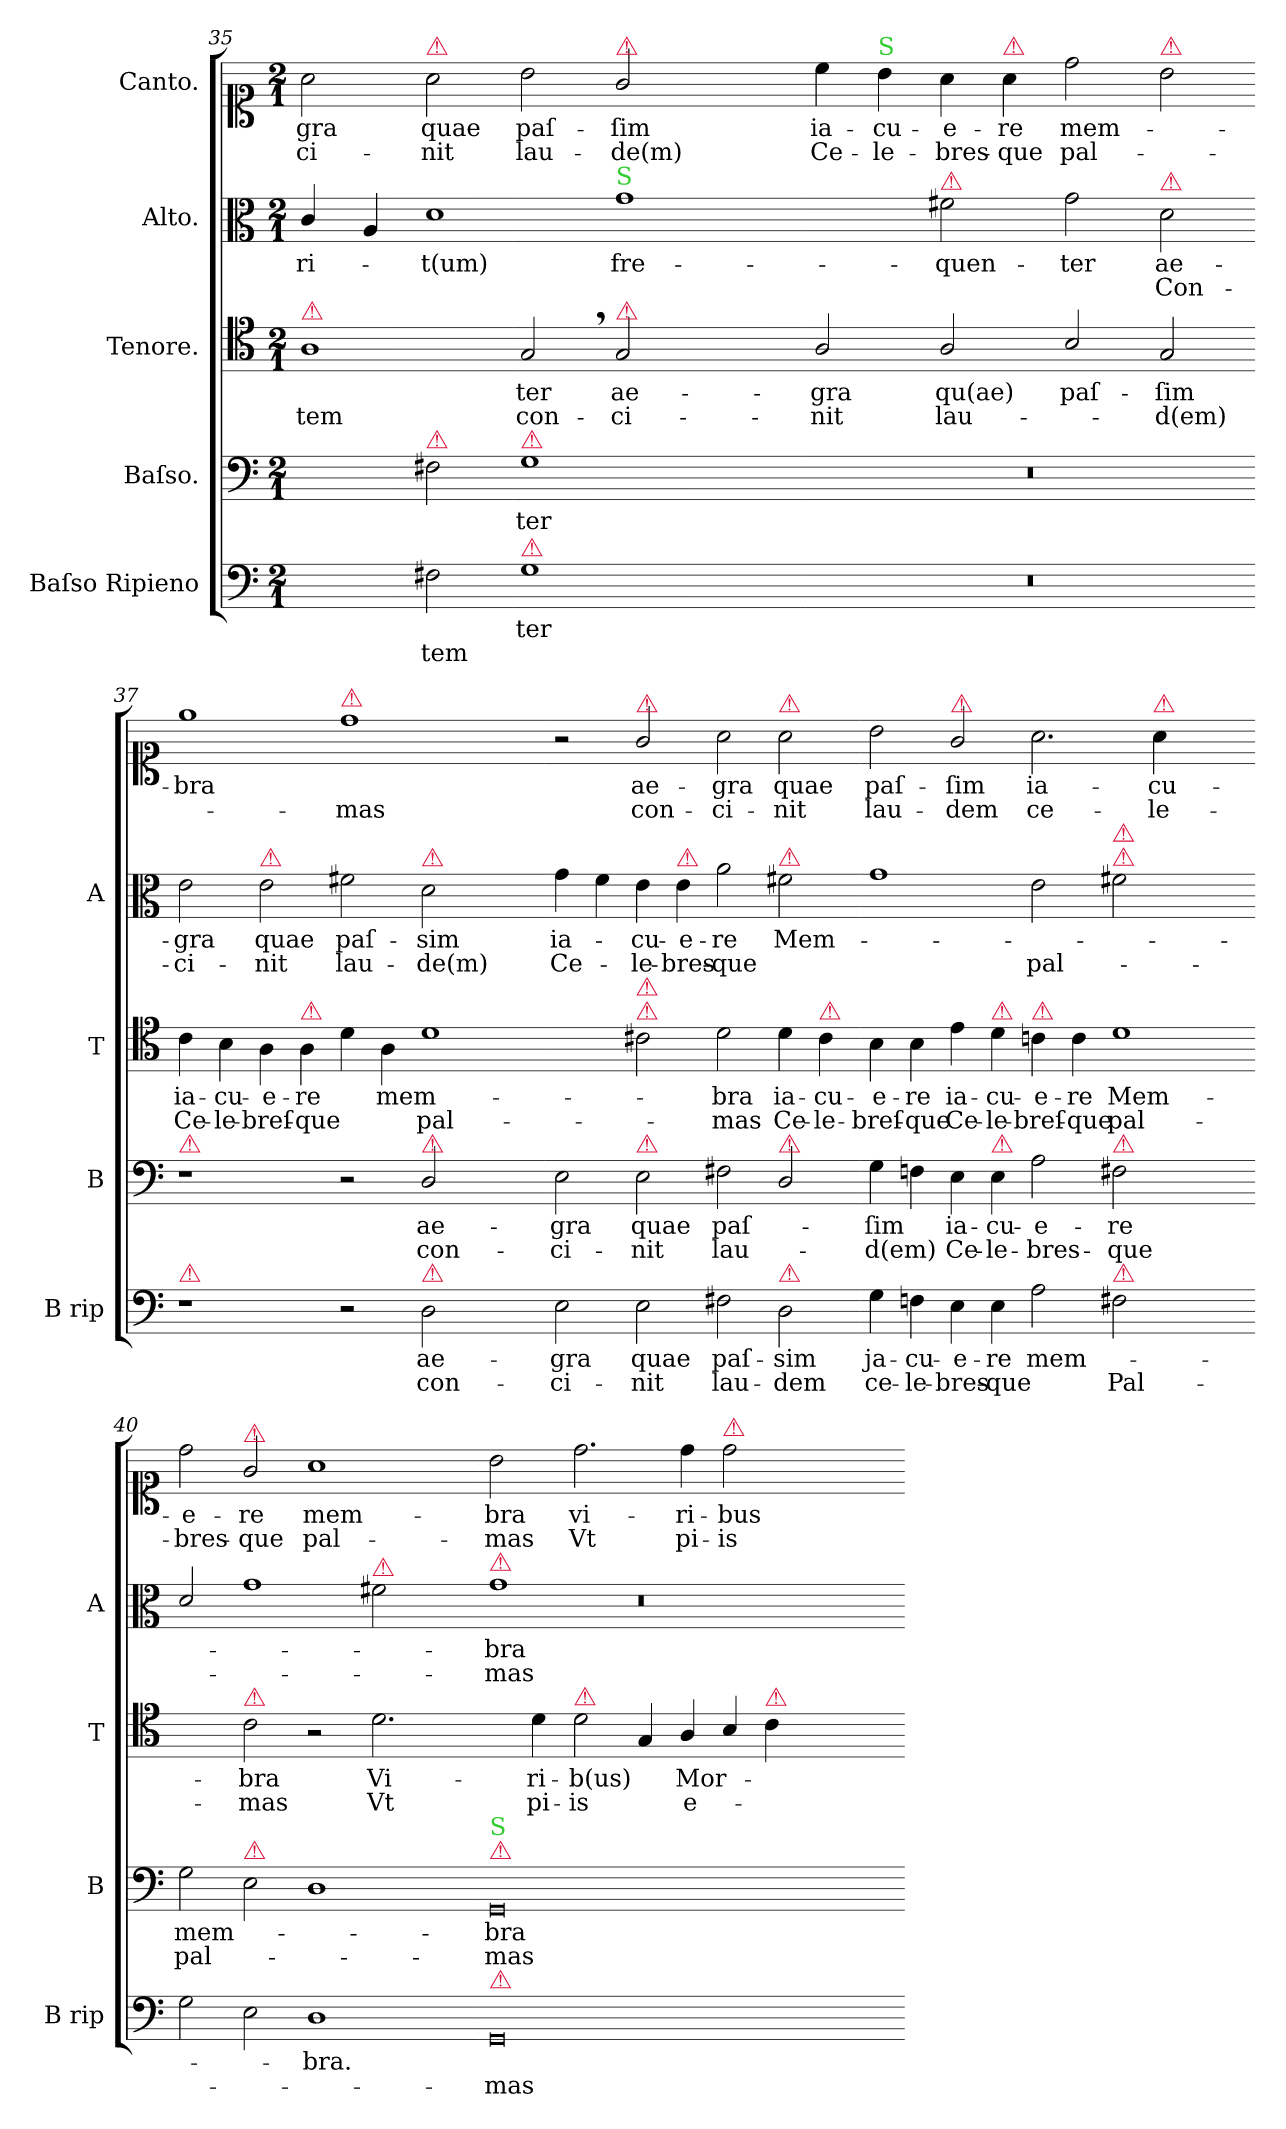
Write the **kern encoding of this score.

**kern	**text	**text	**kern	**text	**text	**kern	**text	**text	**kern	**text	**text	**kern	**text	**text
*part5	*part5	*part5	*part4	*part4	*part4	*part3	*part3	*part3	*part2	*part2	*part2	*part1	*part1	*part1
*staff5	*staff5	*staff5	*staff4	*staff4	*staff4	*staff3	*staff3	*staff3	*staff2	*staff2	*staff2	*staff1	*staff1	*staff1
*I"Baſso Ripieno	*	*	*I"Baſso.	*	*	*I"Tenore.	*	*	*I"Alto.	*	*	*I"Canto.	*	*
*I'B rip	*	*	*I'B	*	*	*I'T	*	*	*I'A	*	*	*	*	*
*clefF4	*	*	*clefF4	*	*	*clefC4	*	*	*clefC3	*	*	*clefC1	*	*
*k[]	*	*	*k[]	*	*	*k[]	*	*	*k[]	*	*	*k[]	*	*
*M2/1	*	*	*M2/1	*	*	*M2/1	*	*	*M2/1	*	*	*M2/1	*	*
=35	=35	=35	=35	=35	=35	=35	=35	=35	=35	=35	=35	=35	=35	=35
!	!	!	!	!	!	!LO:TX:a:color=crimson:t=⚠	!	!	!	!	!	!	!	!
2ryy	.	.	2ryy	.	.	1A	.	-tem	4c/	-ri-	.	2a\	-gra	-ci-
.	.	.	.	.	.	.	.	.	4A/	.	.	.	.	.
!	!	!	!	!	!	!	!	!	!	!	!	!LO:TX:a:color=crimson:t=⚠	!	!
!	!	!	!LO:TX:a:color=crimson:t=⚠	!	!	!	!	!	!	!	!	!	!	!
2F#X\	.	-tem	2F#X\	.	.	.	.	.	1d	-t(um)	.	2a\	quae	-nit
!	!	!	!LO:TX:a:color=crimson:t=⚠	!	!	!	!	!	!	!	!	!	!	!
!LO:TX:a:color=crimson:t=⚠	!	!	!	!	!	!	!	!	!	!	!	!	!	!
1G	-ter	.	1G	-ter	.	2G,</	-ter	con-	.	.	.	2b\	paſ-	lau-
!	!	!	!	!	!	!	!	!	!	!	!	!LO:TX:a:color=crimson:t=⚠	!	!
!	!	!	!	!	!	!	!	!	!LO:TX:a:color=limegreen:t=S	!	!	!	!	!
!	!	!	!	!	!	!LO:TX:a:color=crimson:t=⚠	!	!	!	!	!	!	!	!
.	.	.	.	.	.	2G/	ae-	-ci-	1g\	fre-	.	2g/	-ſim	-de(m)
2ryy	.	.	2ryy	.	.	2ryy	.	.	.	.	.	2ryy	.	.
=36-	=36-	=36-	=36-	=36-	=36-	=36-	=36-	=36-	=36-	=36-	=36-	=36-	=36-	=36-
0r	.	.	0r	.	.	2A/	-gra	-nit	2ryy	.	.	4cc\	ia-	Ce-
!	!	!	!	!	!	!	!	!	!	!	!	!LO:TX:a:color=limegreen:t=S	!	!
.	.	.	.	.	.	.	.	.	.	.	.	4b\	-cu-	-le-
!	!	!	!	!	!	!	!	!	!LO:TX:a:color=crimson:t=⚠	!	!	!	!	!
.	.	.	.	.	.	2A/	qu(ae)	lau-	2f#X\	-quen-	.	4a\	-e-	-bres-
!	!	!	!	!	!	!	!	!	!	!	!	!LO:TX:a:color=crimson:t=⚠	!	!
.	.	.	.	.	.	.	.	.	.	.	.	4a\	-re	-que
.	.	.	.	.	.	2B/	paſ-	.	2g\	-ter	.	2dd\	mem-	pal-
!	!	!	!	!	!	!	!	!	!	!	!	!LO:TX:a:color=crimson:t=⚠	!	!
!	!	!	!	!	!	!	!	!	!LO:TX:a:color=crimson:t=⚠	!	!	!	!	!
.	.	.	.	.	.	2G/	-ſim	-d(em)	2d\	ae-	Con-	2b\	.	.
=37-	=37-	=37-	=37-	=37-	=37-	=37-	=37-	=37-	=37-	=37-	=37-	=37-	=37-	=37-
!	!	!	!LO:TX:a:color=crimson:t=⚠	!	!	!	!	!	!	!	!	!	!	!
!LO:TX:a:color=crimson:t=⚠	!	!	!	!	!	!	!	!	!	!	!	!	!	!
1r	.	.	1r	.	.	4c\	ia-	Ce-	2e\	-gra	-ci-	1ee	-bra	.
.	.	.	.	.	.	4B\	-cu-	-le-	.	.	.	.	.	.
!	!	!	!	!	!	!	!	!	!LO:TX:a:color=crimson:t=⚠	!	!	!	!	!
.	.	.	.	.	.	4A\	-e-	-breſ-	2e\	quae	-nit	.	.	.
!	!	!	!	!	!	!LO:TX:a:color=crimson:t=⚠	!	!	!	!	!	!	!	!
.	.	.	.	.	.	4A\	-re	-que	.	.	.	.	.	.
!	!	!	!	!	!	!	!	!	!	!	!	!LO:TX:a:color=crimson:t=⚠	!	!
2r	.	.	2r	.	.	4d\	.	.	2f#X\	paſ-	lau-	1dd	.	-mas
.	.	.	.	.	.	4A\	mem-	.	.	.	.	.	.	.
!	!	!	!	!	!	!	!	!	!LO:TX:a:color=crimson:t=⚠	!	!	!	!	!
!	!	!	!LO:TX:a:color=crimson:t=⚠	!	!	!	!	!	!	!	!	!	!	!
!LO:TX:a:color=crimson:t=⚠	!	!	!	!	!	!	!	!	!	!	!	!	!	!
2D\	ae-	con-	2D/	ae-	con-	1d\	.	pal-	2d\	-sim	-de(m)	.	.	.
2ryy	.	.	2ryy	.	.	.	.	.	2ryy	.	.	2ryy	.	.
=38-	=38-	=38-	=38-	=38-	=38-	=38-	=38-	=38-	=38-	=38-	=38-	=38-	=38-	=38-
2E\	-gra	-ci-	2E\	-gra	-ci-	2ryy	.	.	4g\	ia-	Ce-	2r	.	.
.	.	.	.	.	.	.	.	.	4f#\	.	.	.	.	.
!	!	!	!	!	!	!	!	!	!	!	!	!LO:TX:a:color=crimson:t=⚠	!	!
!	!	!	!	!	!	!LO:TX:a:color=crimson:t=⚠	!	!	!	!	!	!	!	!
!	!	!	!	!	!	!LO:TX:a:color=crimson:t=⚠	!	!	!	!	!	!	!	!
!	!	!	!LO:TX:a:color=crimson:t=⚠	!	!	!	!	!	!	!	!	!	!	!
!	!	!	!	!	!	!	!	!	!	!	!	!	!LO:LY:i	!LO:LY:i
2E\	quae	-nit	2E\	quae	-nit	2c#X\	.	.	4e\	-cu-	-le-	2g/	ae-	con-
!	!	!	!	!	!	!	!	!	!LO:TX:a:color=crimson:t=⚠	!	!	!	!	!
.	.	.	.	.	.	.	.	.	4e\	-e-	-bres-	.	.	.
!	!	!	!	!	!	!	!	!	!	!	!	!	!LO:LY:i	!LO:LY:i
2F#X\	paſ-	lau-	2F#X\	paſ-	lau-	2d\	-bra	-mas	2a\	-re	-que	2a\	-gra	-ci-
!	!	!	!	!	!	!	!	!	!	!	!	!LO:TX:a:color=crimson:t=⚠	!	!
!	!	!	!	!	!	!	!	!	!LO:TX:a:color=crimson:t=⚠	!	!	!	!	!
!	!	!	!LO:TX:a:color=crimson:t=⚠	!	!	!	!	!	!	!	!	!	!	!
!LO:TX:a:color=crimson:t=⚠	!	!	!	!	!	!	!	!	!	!	!	!	!	!
!	!	!	!	!	!	!	!	!	!	!	!	!	!LO:LY:i	!LO:LY:i
2D\	-sim	-dem	2D/	.	.	4d\	ia-	Ce-	2f#X\	Mem-	.	2a\	quae	-nit
!	!	!	!	!	!	!LO:TX:a:color=crimson:t=⚠	!	!	!	!	!	!	!	!
.	.	.	.	.	.	4c#\	-cu-	-le-	.	.	.	.	.	.
=39-	=39-	=39-	=39-	=39-	=39-	=39-	=39-	=39-	=39-	=39-	=39-	=39-	=39-	=39-
!	!	!	!	!	!	!	!	!	!	!	!	!	!LO:LY:i	!LO:LY:i
4G\	ja-	ce-	4G\	-ſim	-d(em)	4B\	-e-	-breſ-	1g	.	.	2b\	paſ-	lau-
4Fn\	-cu-	-le-	4Fn\	.	.	4B\	-re	-que	.	.	.	.	.	.
!	!	!	!	!	!	!	!	!	!	!	!	!LO:TX:a:color=crimson:t=⚠	!	!
!	!	!	!	!	!	!	!LO:LY:i	!	!	!	!	!	!LO:LY:i	!LO:LY:i
4E\	-e-	-bres-	4E\	ia-	Ce-	4e\	ia-	Ce-	.	.	.	2g/	-ſim	-dem
!	!	!	!	!	!	!LO:TX:a:color=crimson:t=⚠	!	!	!	!	!	!	!	!
!	!	!	!LO:TX:a:color=crimson:t=⚠	!	!	!	!	!	!	!	!	!	!	!
!	!	!	!	!	!	!	!LO:LY:i	!	!	!	!	!	!	!
4E\	-re	-que	4E\	-cu-	-le-	4d\	-cu-	-le-	.	.	.	.	.	.
!	!	!	!	!	!	!LO:TX:a:color=crimson:t=⚠	!	!	!	!	!	!	!	!
!	!	!	!	!	!	!	!LO:LY:i	!	!	!	!	!	!LO:LY:i	!LO:LY:i
2A\	mem-	.	2A\	-e-	-bres-	4cn\	-e-	-breſ-	2e\	.	pal-	2.a\	ia-	ce-
!	!	!	!	!	!	!	!LO:LY:i	!	!	!	!	!	!	!
.	.	.	.	.	.	4c\	-re	-que	.	.	.	.	.	.
!	!	!	!	!	!	!	!	!	!LO:TX:a:color=crimson:t=⚠	!	!	!	!	!
!	!	!	!	!	!	!	!	!	!LO:TX:a:color=crimson:t=⚠	!	!	!	!	!
!	!	!	!LO:TX:a:color=crimson:t=⚠	!	!	!	!	!	!	!	!	!	!	!
!LO:TX:a:color=crimson:t=⚠	!	!	!	!	!	!	!	!	!	!	!	!	!	!
2F#X\	.	Pal-	2F#X\	-re	-que	1d\	Mem-	pal-	2f#X\	.	.	.	.	.
!	!	!	!	!	!	!	!	!	!	!	!	!LO:TX:a:color=crimson:t=⚠	!	!
!	!	!	!	!	!	!	!	!	!	!	!	!	!LO:LY:i	!LO:LY:i
.	.	.	.	.	.	.	.	.	.	.	.	4a\	-cu-	-le-
2ryy	.	.	2ryy	.	.	.	.	.	2ryy	.	.	2ryy	.	.
=40-	=40-	=40-	=40-	=40-	=40-	=40-	=40-	=40-	=40-	=40-	=40-	=40-	=40-	=40-
!	!	!	!	!	!	!	!	!	!	!	!	!	!LO:LY:i	!LO:LY:i
2G\	.	.	2G\	mem-	pal-	2ryy	.	.	2d/	.	.	2dd\	-e-	-bres-
!	!	!	!	!	!	!	!	!	!	!	!	!LO:TX:a:color=crimson:t=⚠	!	!
!	!	!	!	!	!	!LO:TX:a:color=crimson:t=⚠	!	!	!	!	!	!	!	!
!	!	!	!LO:TX:a:color=crimson:t=⚠	!	!	!	!	!	!	!	!	!	!	!
!	!	!	!	!	!	!	!	!	!	!	!	!	!LO:LY:i	!LO:LY:i
2E\	.	.	2E\	.	.	2c\	-bra	-mas	1g	.	.	2g/	-re	-que
!	!	!	!	!	!	!	!	!	!	!	!	!	!LO:LY:i	!LO:LY:i
1D	-bra.	.	1D	.	.	2r	.	.	.	.	.	1a	mem-	pal-
!	!	!	!	!	!	!	!	!	!LO:TX:a:color=crimson:t=⚠	!	!	!	!	!
.	.	.	.	.	.	2.d\	Vi-	Vt	2f#X\	.	.	.	.	.
4ryy	.	.	4ryy	.	.	.	.	.	4ryy	.	.	4ryy	.	.
=41-	=41-	=41-	=41-	=41-	=41-	=41-	=41-	=41-	=41-	=41-	=41-	=41-	=41-	=41-
!	!	!	!	!	!	!	!	!	!LO:TX:a:color=crimson:t=⚠	!	!	!	!	!
!	!	!	!LO:TX:a:color=crimson:t=⚠	!	!	!	!	!	!	!	!	!	!	!
!	!	!	!LO:TX:a:color=limegreen:t=S	!	!	!	!	!	!	!	!	!	!	!
!LO:TX:a:color=crimson:t=⚠	!	!	!	!	!	!	!	!	!	!	!	!	!	!
!	!	!	!	!	!	!	!	!	!	!	!	!	!LO:LY:i	!LO:LY:i
0GG	.	-mas	0GG	-bra	-mas	4ryy	.	.	1g	-bra	-mas	2b\	-bra	-mas
.	.	.	.	.	.	4d\	-ri-	pi-	.	.	.	.	.	.
!	!	!	!	!	!	!LO:TX:a:color=crimson:t=⚠	!	!	!	!	!	!	!	!
.	.	.	.	.	.	2d\	-b(us)	-is	.	.	.	2.dd\	vi-	Vt
.	.	.	.	.	.	4G/	.	.	0r	.	.	.	.	.
.	.	.	.	.	.	4A/	Mor-	e-	.	.	.	4dd\	-ri-	pi-
!	!	!	!	!	!	!	!	!	!	!	!	!LO:TX:a:color=crimson:t=⚠	!	!
.	.	.	.	.	.	4B/	.	.	.	.	.	2dd\	-bus	-is
!	!	!	!	!	!	!LO:TX:a:color=crimson:t=⚠	!	!	!	!	!	!	!	!
.	.	.	.	.	.	4c\	.	.	.	.	.	.	.	.
1ryy	.	.	1ryy	.	.	1ryy	.	.	.	.	.	1ryy	.	.
=-	=-	=-	=-	=-	=-	=-	=-	=-	=-	=-	=-	=-	=-	=-
*-	*-	*-	*-	*-	*-	*-	*-	*-	*-	*-	*-	*-	*-	*-
